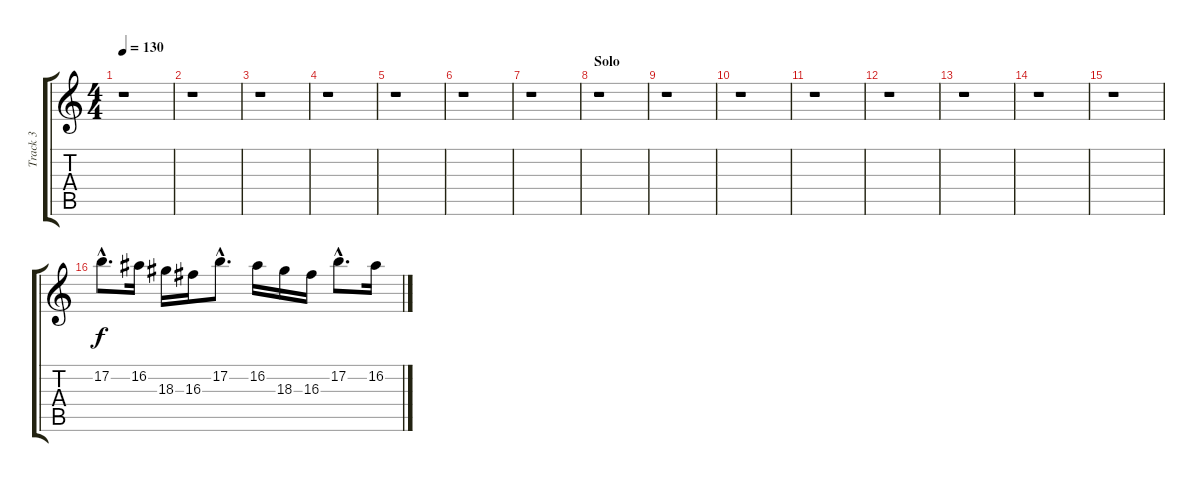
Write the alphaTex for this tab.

\track ("Track 3" "Track 3") {instrument distortionguitar}
\staff {score tabs}
\tuning (B3 Gb3 D3 A2 E2 B1) {hide}
\ts (4 4)
\tempo 130
\clef g2
\ks c
r.1{dy f} |
r.1 |
r.1 |
r.1 |
r.1 |
r.1 |
r.1 |
\section ("" "Solo")
r.1 |
r.1 |
r.1 |
r.1 |
r.1 |
r.1 |
r.1 |
r.1 |
17.2{hac}.8{d} 16.2.16 18.3.16 16.3.16 17.2{hac}.8{d} 16.2.16 18.3.16 16.3.16 17.2{hac}.8{d} 16.2.16
